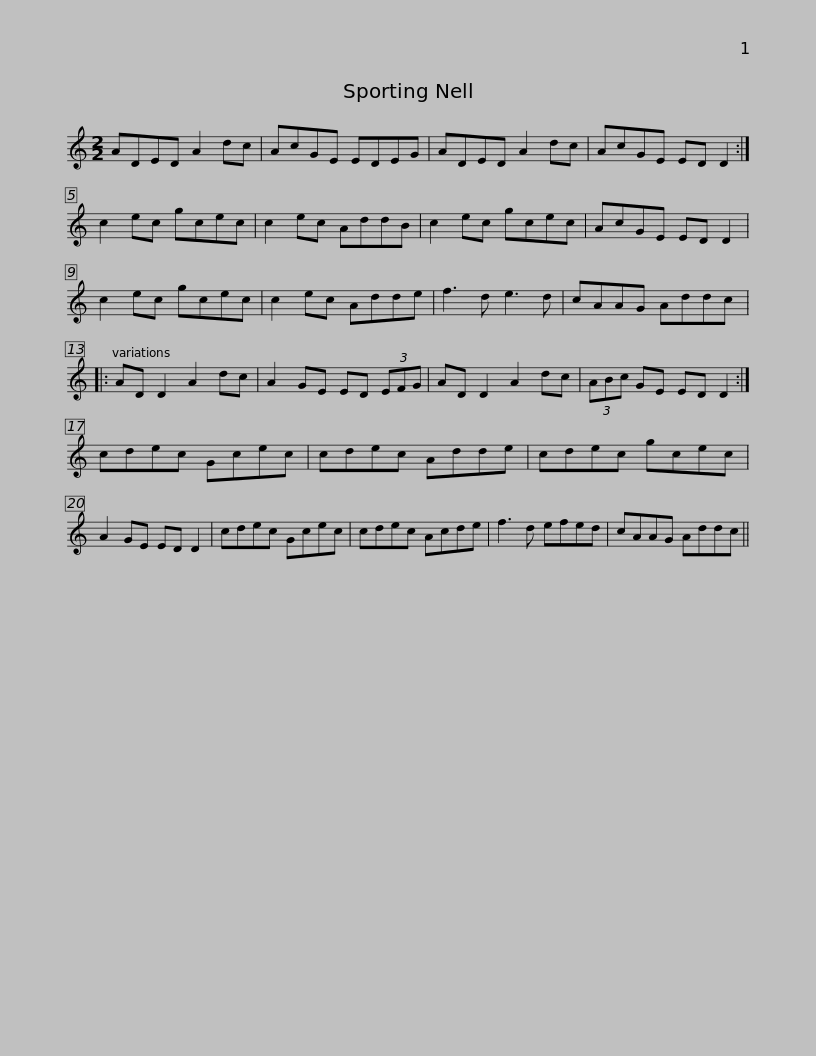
X:1
L:1/8
M:2/2
I:linebreak $
K:C
V:1 treble
V:1
 ADED A2 dc | AcGE EDEG | ADED A2 dc | AcGE ED D2 :| c2 ec gcec | %5
 c2 ec AddB |$ c2 ec gcec | AcGE ED D2 | c2 ec gcec | c2 ec Adde | %10
 f3 d e3 d | cAAG Addc |:$ AD D2 A2 dc | A2 GE ED (3EFG | AD D2 A2 dc | %15
 (3ABc GE ED D2 :| cdec Gcec | cdec Adde |$ cdec gcec | A2 GE ED D2 | %20
 cdec Gcec | cdec Acde | f3 d efed | cAAG Addc || %24
